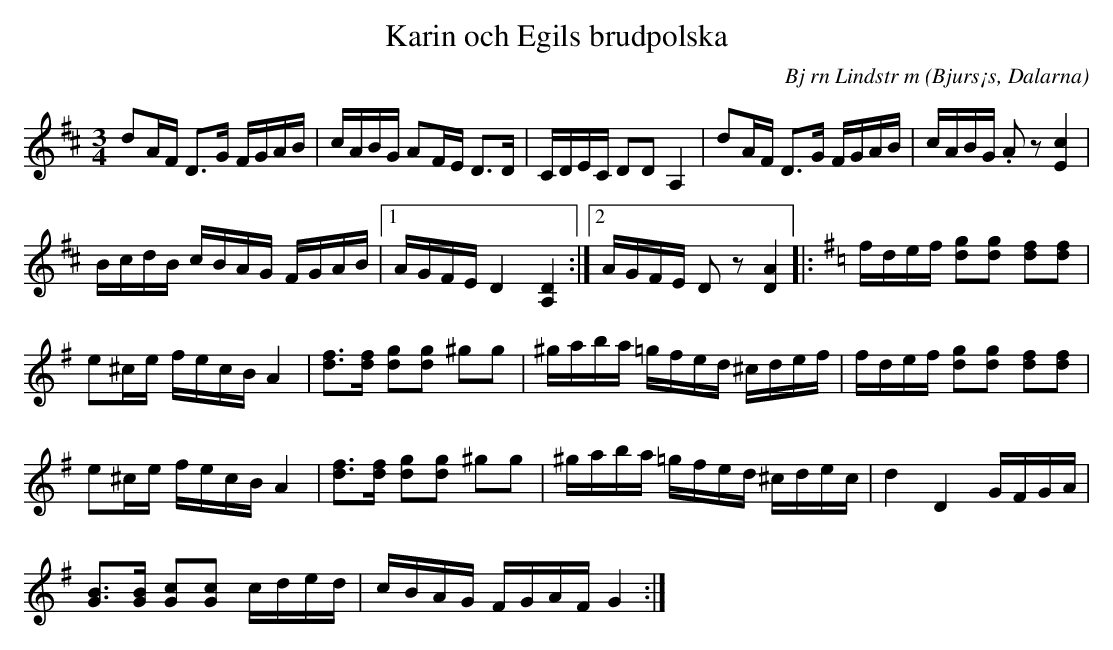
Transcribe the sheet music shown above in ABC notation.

X:1
T:Karin och Egils brudpolska
C: Bj rn Lindstr m
O:Bjurs¡s, Dalarna
M:3/4
L:1/16
K:DG
d2AF D2>G2 FGAB | cABG A2FE D2>D2 | CDEC D2D2 A,4 | d2AF D2>G2 FGAB | cABG .A2 z2 [Ec]4 | %5
BcdB cBAG FGAB |1 AGFE D4 [A,D]4 :|2 AGFE D2 z2 [DA]4 |:[K:G] fdef [dg]2[dg]2 [df]2[df]2 | %9
e2^ce fecB A4 | [df]2>[df]2 [dg]2[dg]2 ^g2g2 | ^gaba =gfed ^cdef | fdef [dg]2[dg]2 [df]2[df]2 | %13
e2^ce fecB A4 | [df]2>[df]2 [dg]2[dg]2 ^g2g2 | ^gaba =gfed ^cdec | d4 D4 GFGA | %17
[GB]2>[GB]2 [Gc]2[Gc]2 cded | cBAG FGAF G4 :| %19
